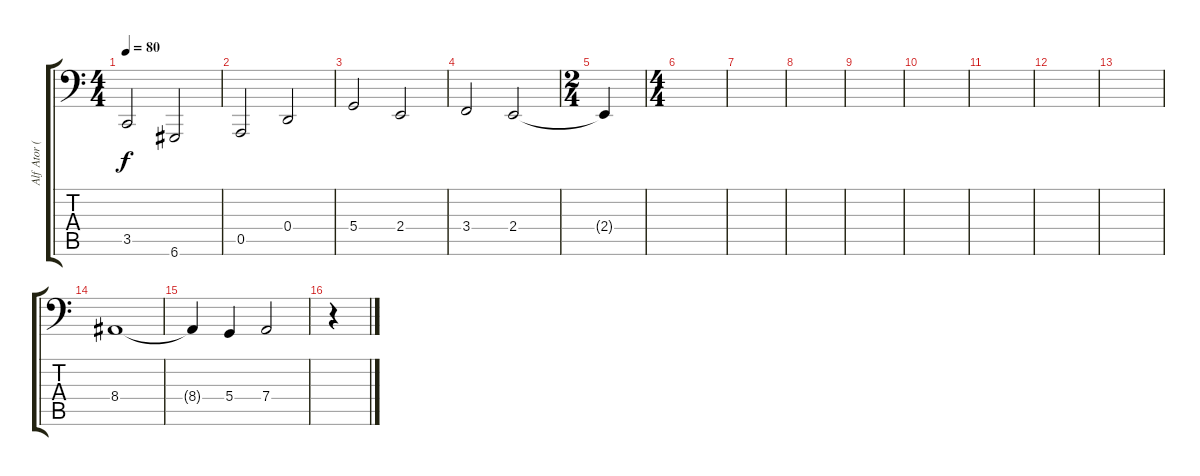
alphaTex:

\track ("Alf Ator (linke Hand)" "Alf Ator (") {instrument acousticgrandpiano}
\staff {score tabs}
\tuning (E3 B2 G2 D2 A1 D1) {hide}
\ts (4 4)
\tempo 80
\clef f4
\ks c
3.5.2{dy f} 6.6.2 |
0.5.2 0.4.2 |
5.4.2 2.4.2 |
3.4.2 2.4.2 |
\ts (2 4)
2.4{t}.4 |
\ts (4 4)
|
|
|
|
|
|
|
|
8.4.1 |
8.4{t}.4 5.4.4 7.4.2 |
r.4
